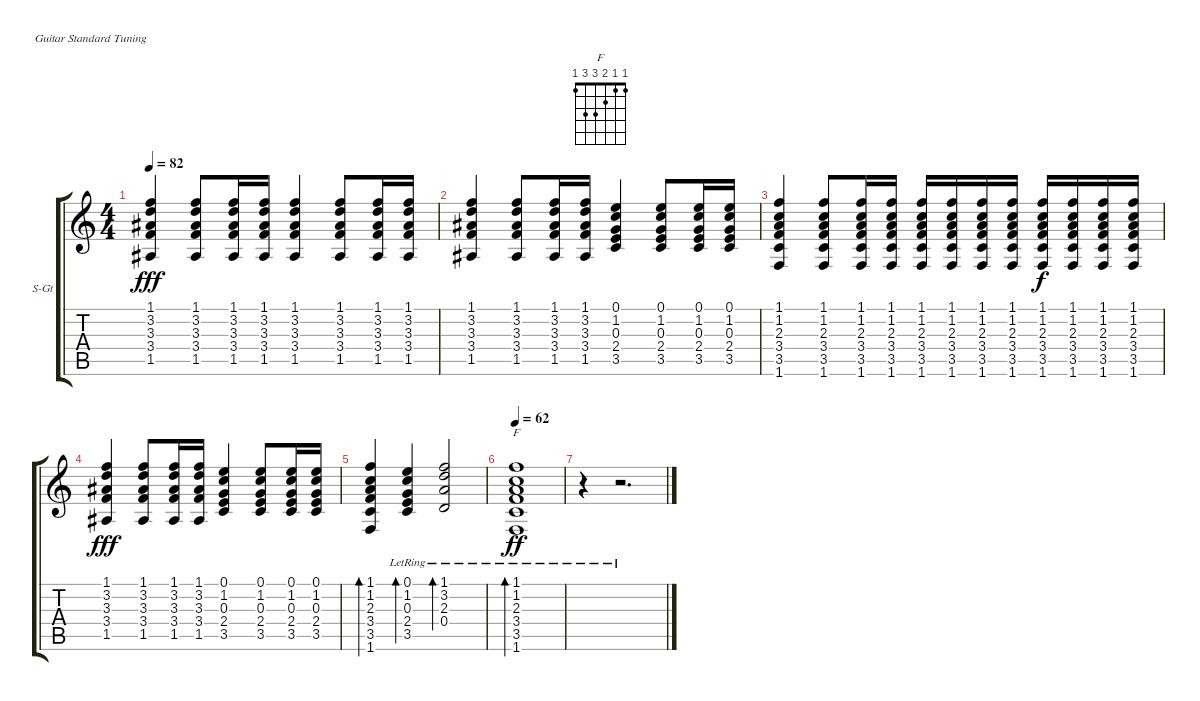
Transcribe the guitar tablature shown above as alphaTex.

\bracketExtendMode groupsimilarinstruments
\firstSystemTrackNameOrientation horizontal
\otherSystemsTrackNameOrientation horizontal
\track ("木吉他2" "S-Gt") {instrument acousticguitarsteel}
\staff {score tabs}
\tuning (E4 B3 G3 D3 A2 E2)
\chord ("F" 1 1 2 3 3 1)
\ts (4 4)
\tempo 82
\clef g2
\ks c
(1.1 3.2 3.3 3.4 1.5).4{dy fff} (1.1 3.2 3.3 3.4 1.5).8 (1.1 3.2 3.3 3.4 1.5).16 (1.1 3.2 3.3 3.4 1.5).16 (1.1 3.2 3.3 3.4 1.5).4 (1.1 3.2 3.3 3.4 1.5).8 (1.1 3.2 3.3 3.4 1.5).16 (1.1 3.2 3.3 3.4 1.5).16 |
(1.1 3.2 3.3 3.4 1.5).4 (1.1 3.2 3.3 3.4 1.5).8 (1.1 3.2 3.3 3.4 1.5).16 (1.1 3.2 3.3 3.4 1.5).16 (0.1 1.2 0.3 2.4 3.5).4 (0.1 1.2 0.3 2.4 3.5).8 (0.1 1.2 0.3 2.4 3.5).16 (0.1 1.2 0.3 2.4 3.5).16 |
(1.1 1.2 2.3 3.4 3.5 1.6).4 (1.1 1.2 2.3 3.4 3.5 1.6).8 (1.1 1.2 2.3 3.4 3.5 1.6).16 (1.1 1.2 2.3 3.4 3.5 1.6).16 (1.1 1.2 2.3 3.4 3.5 1.6).16 (1.1 1.2 2.3 3.4 3.5 1.6).16 (1.1 1.2 2.3 3.4 3.5 1.6).16 (1.1 1.2 2.3 3.4 3.5 1.6).16 (1.1 1.2 2.3 3.4 3.5 1.6).16{dy f} (1.1 1.2 2.3 3.4 3.5 1.6).16 (1.1 1.2 2.3 3.4 3.5 1.6).16 (1.1 1.2 2.3 3.4 3.5 1.6).16 |
(1.1 3.2 3.3 3.4 1.5).4{dy fff} (1.1 3.2 3.3 3.4 1.5).8 (1.1 3.2 3.3 3.4 1.5).16 (1.1 3.2 3.3 3.4 1.5).16 (0.1 1.2 0.3 2.4 3.5).4 (0.1 1.2 0.3 2.4 3.5).8 (0.1 1.2 0.3 2.4 3.5).16 (0.1 1.2 0.3 2.4 3.5).16 |
(1.1 1.2 2.3 3.4 3.5 1.6).4{bd 120} (0.1{lr} 1.2 0.3 2.4 3.5).4{bd 120} (1.1 3.2{lr} 2.3 0.4).2{bd 120} |
\tempo 62
(1.1{lr} 1.2{lr} 2.3{lr} 3.4{lr} 3.5 1.6{lr}).1{bd 240 ch "F" dy ff} |
r.4 r.2{d}
